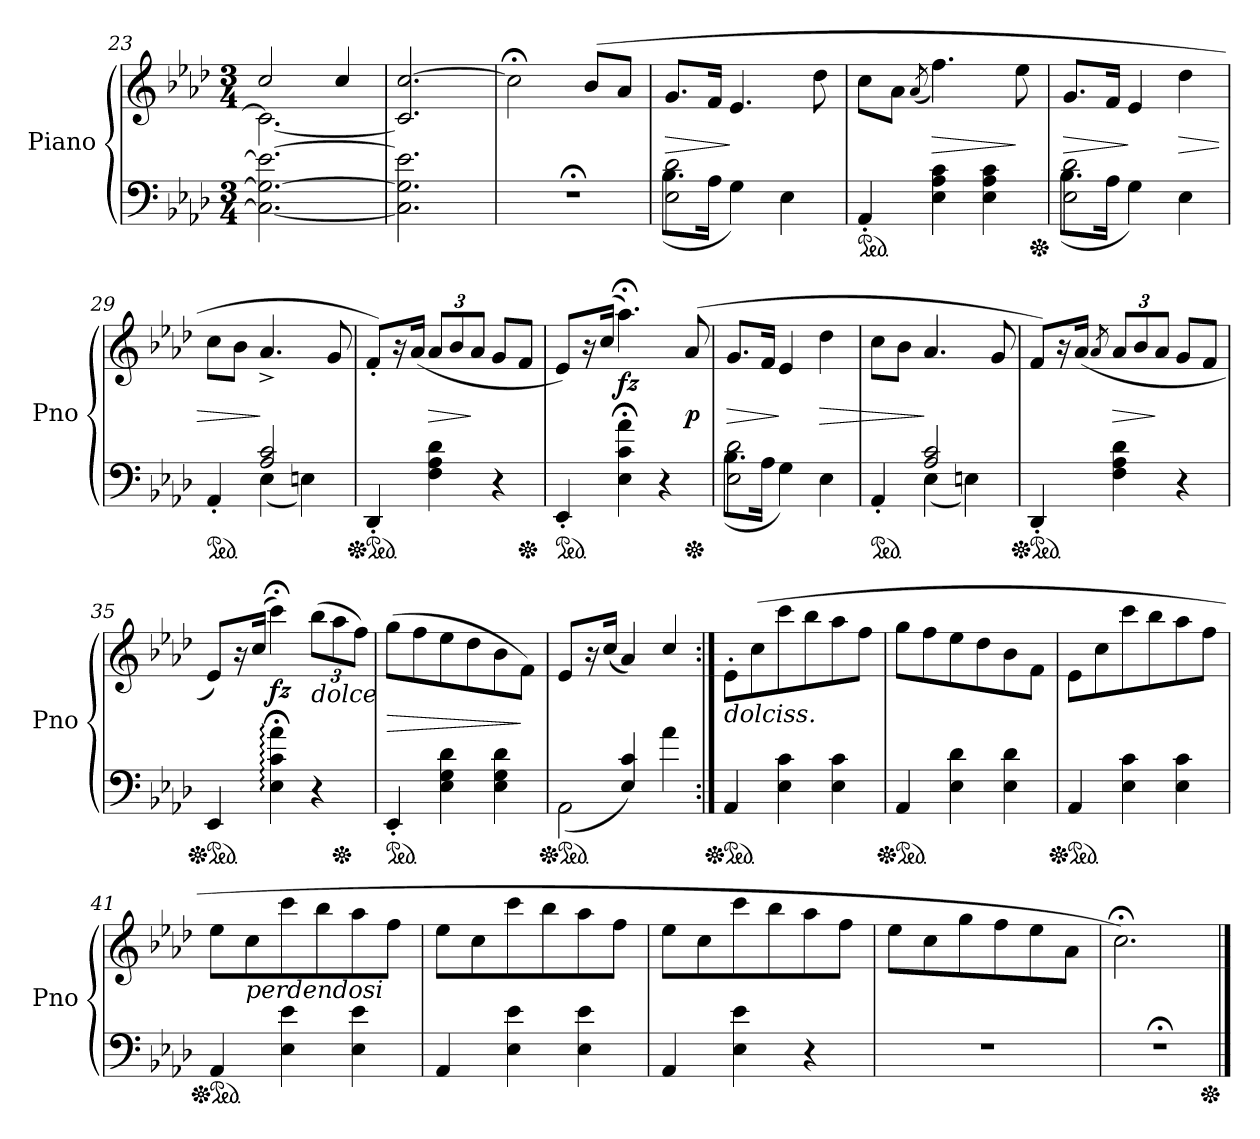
**kern	**kern	**dynam
*part1	*part1	*part1
*staff2	*staff1	*staff1/2
*I"Piano	*	*
*I'Pno	*	*
*clefF4	*clefG2	*
*k[b-e-a-d-]	*k[b-e-a-d-]	*
*A-:	*A-:	*
*M3/4	*M3/4	*
=23	=23	=23
*	*^	*
2.C_ 2.G_ 2.e_	2cc	2.c_	.
.	4cc	.	.
*	*v	*v	*
=24	=24	=24
2.C] 2.G] 2.e]	2.c] [2.cc	.
=25	=25	=25
2.r;<	2cc;<]	.
.	(>8b-L	.
.	8a-J	.
=26	=26	=26
*^	*	*
2E-\ 2d-\	(>8.B-L	8.gL	>
.	16A-Jk	16fJk	.
.	4G)	4.e-	]
4ryy	4E-	.	.
.	.	8dd-	.
*v	*v	*	*
=27	=27	=27
*ped	*	*
4AA-'	8ccL	.
.	8a-J	.
.	(8qa-/	.
4E- 4A- 4c	4.ff)	>
4E- 4A- 4c	.	.
.	8ee-	]
*Xped	*	*
=28	=28	=28
*^	*	*
2E-\ 2d-\	(>8.B-L	8.gL	>
.	16A-Jk	16fJk	.
.	4G)	4e-	]
4ryy	4E-	4dd-	>
=29	=29	=29	=29
*ped	*	*	*
4ryy	4AA-'/	8ccL	.
.	.	8b-J	.
2A- 2c	(4E-	4.a-^	]
.	4En)	.	.
.	.	8g	.
*v	*v	*	*
=30	=30	=30
*Xped	*	*
*ped	*	*
4DD-'	8f'L)	.
.	16r	.
.	(16a-Jk	.
4F 4A- 4d-	12a-L	>
.	12b-	.
.	12a-J	]
4r	8gL	.
*Xped	*	*
.	8fJ	.
=31	=31	=31
*ped	*	*
4EE-'	8e-L)	.
.	16r	.
.	(>16ccJk	.
4E-;< 4c;< 4a-;<	4.aa-;<)	fz
4r	.	.
*Xped	*	*
.	(>8a-	p
=32	=32	=32
*^	*	*
2E-\ 2d-\	(>8.B-L	8.gL	>
.	16A-Jk	16fJk	.
.	4G)	4e-	]
4ryy	4E-	4dd-	>
=33	=33	=33	=33
*ped	*	*	*
4ryy	4AA-'/	8ccL	.
.	.	8b-J	.
2A- 2c	(4E-	4.a-	]
.	4En)	.	.
.	.	8g	.
*v	*v	*	*
=34	=34	=34
*Xped	*	*
*ped	*	*
4DD-'	8fL)	.
.	16r	.
.	(16a-Jk	.
.	8qa-/	.
4F 4A- 4d-	12a-L	>
.	12b-	.
.	12a-J	]
4r	8gL	.
.	8fJ	.
=35	=35	=35
*Xped	*	*
*ped	*	*
4EE-	8e-L)	.
.	16r	.
.	(>16ccJk	.
4E-;<: 4c;<: 4a-;<:	4ccc;<)	fz
!	!LO:TX:b:i:t=dolce	!
4r	(12bb-L	.
*Xped	*	*
.	12aa-	.
.	12ffJ)	.
=36	=36	=36
*ped	*	*
4EE-'	(8ggL	>
.	8ff	.
4E- 4G 4d-	8ee-	.
.	8dd-	.
4E- 4G 4d-	8b-	.
.	8fJ)	]
=37	=37	=37
*^	*	*
*Xped	*	*	*
*ped	*	*	*
4ryy	(2AA-	8e-L	.
.	.	16r	.
.	.	(16ccJk	.
4E- 4c)	.	4a-)	.
4a-\	4ryy	4cc/	.
=38:|!	=38:|!	=38:|!	=38:|!
!	!	!LO:TX:b:i:t=dolciss.	!
*v	*v	*	*
*Xped	*	*
*ped	*	*
4AA-	8e-'L	.
.	(8cc	.
4E- 4c	8ccc	.
.	8bb-	.
4E- 4c	8aa-	.
.	8ffJ	.
=39	=39	=39
*Xped	*	*
*ped	*	*
4AA-	8ggL	.
.	8ff	.
4E- 4d-	8ee-	.
.	8dd-	.
4E- 4d-	8b-	.
.	8fJ	.
=40	=40	=40
*Xped	*	*
*ped	*	*
4AA-	8e-L	.
.	8cc	.
4E- 4c	8ccc	.
.	8bb-	.
4E- 4c	8aa-	.
.	8ffJ	.
=41	=41	=41
*Xped	*	*
*ped	*	*
4AA-	8ee-L	.
!	!LO:TX:b:i:t=perdendosi	!
.	8cc	.
4E- 4e-	8ccc	.
.	8bb-	.
4E- 4e-	8aa-	.
.	8ffJ	.
=42	=42	=42
4AA-	8ee-L	.
.	8cc	.
4E- 4e-	8ccc	.
.	8bb-	.
4E- 4e-	8aa-	.
.	8ffJ	.
=43	=43	=43
4AA-	8ee-L	.
.	8cc	.
4E- 4e-	8ccc	.
.	8bb-	.
4r	8aa-	.
.	8ffJ	.
=44	=44	=44
2.r	8ee-L	.
.	8cc	.
.	8gg	.
.	8ff	.
.	8ee-	.
.	8a-J	.
=45	=45	=45
2.r;<	2.cc;<)	.
*Xped	*	*
==	==	==
*-	*-	*-
